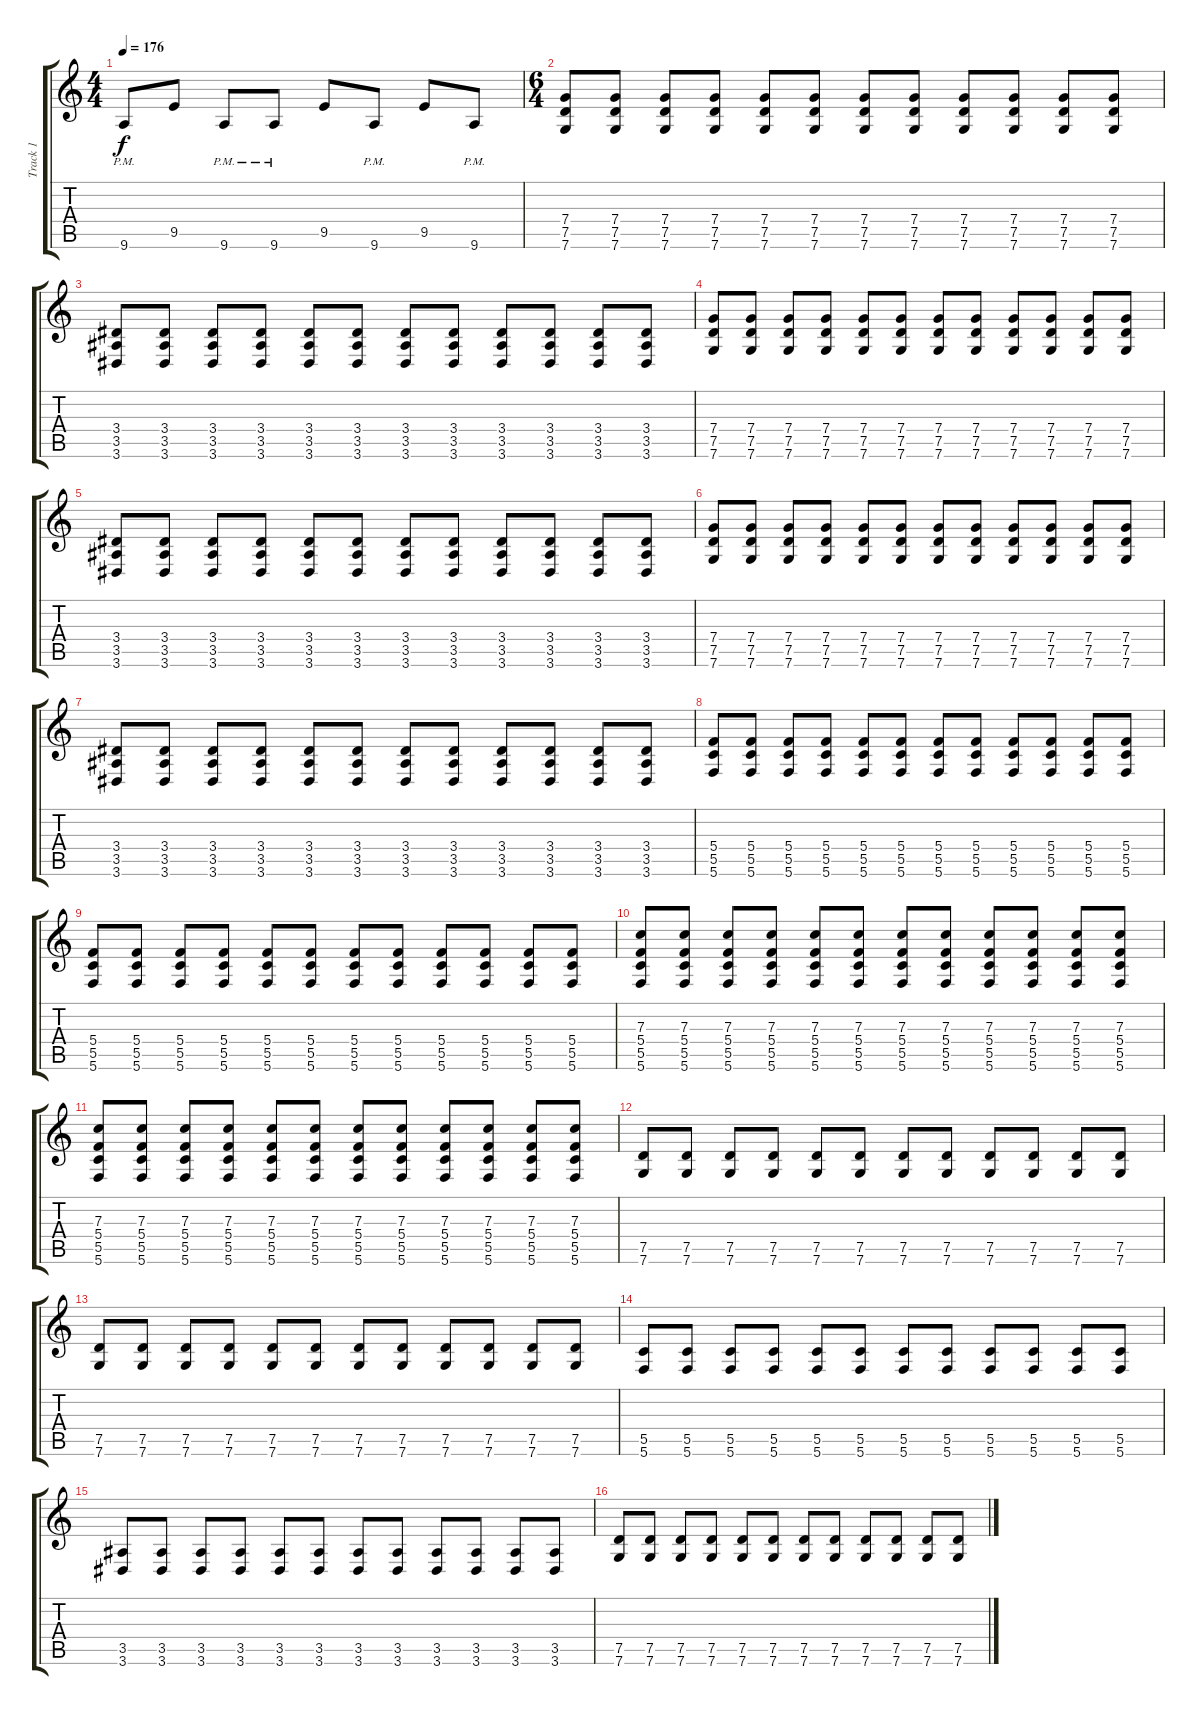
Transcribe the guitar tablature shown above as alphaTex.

\track ("Track 1" "Track 1") {instrument distortionguitar}
\staff {score tabs}
\tuning (D4 A3 F3 C3 G2 C2) {hide}
\ts (4 4)
\tempo 176
\clef g2
\ks c
9.6{pm}.8{dy f} 9.5.8 9.6{pm}.8 9.6{pm}.8 9.5.8 9.6{pm}.8 9.5.8 9.6{pm}.8 |
\ts (6 4)
(7.4 7.5 7.6).8 (7.4 7.5 7.6).8 (7.4 7.5 7.6).8 (7.4 7.5 7.6).8 (7.4 7.5 7.6).8 (7.4 7.5 7.6).8 (7.4 7.5 7.6).8 (7.4 7.5 7.6).8 (7.4 7.5 7.6).8 (7.4 7.5 7.6).8 (7.4 7.5 7.6).8 (7.4 7.5 7.6).8 |
(3.4 3.5 3.6).8 (3.4 3.5 3.6).8 (3.4 3.5 3.6).8 (3.4 3.5 3.6).8 (3.4 3.5 3.6).8 (3.4 3.5 3.6).8 (3.4 3.5 3.6).8 (3.4 3.5 3.6).8 (3.4 3.5 3.6).8 (3.4 3.5 3.6).8 (3.4 3.5 3.6).8 (3.4 3.5 3.6).8 |
(7.4 7.5 7.6).8 (7.4 7.5 7.6).8 (7.4 7.5 7.6).8 (7.4 7.5 7.6).8 (7.4 7.5 7.6).8 (7.4 7.5 7.6).8 (7.4 7.5 7.6).8 (7.4 7.5 7.6).8 (7.4 7.5 7.6).8 (7.4 7.5 7.6).8 (7.4 7.5 7.6).8 (7.4 7.5 7.6).8 |
(3.4 3.5 3.6).8 (3.4 3.5 3.6).8 (3.4 3.5 3.6).8 (3.4 3.5 3.6).8 (3.4 3.5 3.6).8 (3.4 3.5 3.6).8 (3.4 3.5 3.6).8 (3.4 3.5 3.6).8 (3.4 3.5 3.6).8 (3.4 3.5 3.6).8 (3.4 3.5 3.6).8 (3.4 3.5 3.6).8 |
(7.4 7.5 7.6).8 (7.4 7.5 7.6).8 (7.4 7.5 7.6).8 (7.4 7.5 7.6).8 (7.4 7.5 7.6).8 (7.4 7.5 7.6).8 (7.4 7.5 7.6).8 (7.4 7.5 7.6).8 (7.4 7.5 7.6).8 (7.4 7.5 7.6).8 (7.4 7.5 7.6).8 (7.4 7.5 7.6).8 |
(3.4 3.5 3.6).8 (3.4 3.5 3.6).8 (3.4 3.5 3.6).8 (3.4 3.5 3.6).8 (3.4 3.5 3.6).8 (3.4 3.5 3.6).8 (3.4 3.5 3.6).8 (3.4 3.5 3.6).8 (3.4 3.5 3.6).8 (3.4 3.5 3.6).8 (3.4 3.5 3.6).8 (3.4 3.5 3.6).8 |
(5.4 5.5 5.6).8 (5.4 5.5 5.6).8 (5.4 5.5 5.6).8 (5.4 5.5 5.6).8 (5.4 5.5 5.6).8 (5.4 5.5 5.6).8 (5.4 5.5 5.6).8 (5.4 5.5 5.6).8 (5.4 5.5 5.6).8 (5.4 5.5 5.6).8 (5.4 5.5 5.6).8 (5.4 5.5 5.6).8 |
(5.4 5.5 5.6).8 (5.4 5.5 5.6).8 (5.4 5.5 5.6).8 (5.4 5.5 5.6).8 (5.4 5.5 5.6).8 (5.4 5.5 5.6).8 (5.4 5.5 5.6).8 (5.4 5.5 5.6).8 (5.4 5.5 5.6).8 (5.4 5.5 5.6).8 (5.4 5.5 5.6).8 (5.4 5.5 5.6).8 |
(7.3 5.4 5.5 5.6).8 (7.3 5.4 5.5 5.6).8 (7.3 5.4 5.5 5.6).8 (7.3 5.4 5.5 5.6).8 (7.3 5.4 5.5 5.6).8 (7.3 5.4 5.5 5.6).8 (7.3 5.4 5.5 5.6).8 (7.3 5.4 5.5 5.6).8 (7.3 5.4 5.5 5.6).8 (7.3 5.4 5.5 5.6).8 (7.3 5.4 5.5 5.6).8 (7.3 5.4 5.5 5.6).8 |
(7.3 5.4 5.5 5.6).8 (7.3 5.4 5.5 5.6).8 (7.3 5.4 5.5 5.6).8 (7.3 5.4 5.5 5.6).8 (7.3 5.4 5.5 5.6).8 (7.3 5.4 5.5 5.6).8 (7.3 5.4 5.5 5.6).8 (7.3 5.4 5.5 5.6).8 (7.3 5.4 5.5 5.6).8 (7.3 5.4 5.5 5.6).8 (7.3 5.4 5.5 5.6).8 (7.3 5.4 5.5 5.6).8 |
(7.5 7.6).8 (7.5 7.6).8 (7.5 7.6).8 (7.5 7.6).8 (7.5 7.6).8 (7.5 7.6).8 (7.5 7.6).8 (7.5 7.6).8 (7.5 7.6).8 (7.5 7.6).8 (7.5 7.6).8 (7.5 7.6).8 |
(7.5 7.6).8 (7.5 7.6).8 (7.5 7.6).8 (7.5 7.6).8 (7.5 7.6).8 (7.5 7.6).8 (7.5 7.6).8 (7.5 7.6).8 (7.5 7.6).8 (7.5 7.6).8 (7.5 7.6).8 (7.5 7.6).8 |
(5.5 5.6).8 (5.5 5.6).8 (5.5 5.6).8 (5.5 5.6).8 (5.5 5.6).8 (5.5 5.6).8 (5.5 5.6).8 (5.5 5.6).8 (5.5 5.6).8 (5.5 5.6).8 (5.5 5.6).8 (5.5 5.6).8 |
(3.5 3.6).8 (3.5 3.6).8 (3.5 3.6).8 (3.5 3.6).8 (3.5 3.6).8 (3.5 3.6).8 (3.5 3.6).8 (3.5 3.6).8 (3.5 3.6).8 (3.5 3.6).8 (3.5 3.6).8 (3.5 3.6).8 |
(7.5 7.6).8 (7.5 7.6).8 (7.5 7.6).8 (7.5 7.6).8 (7.5 7.6).8 (7.5 7.6).8 (7.5 7.6).8 (7.5 7.6).8 (7.5 7.6).8 (7.5 7.6).8 (7.5 7.6).8 (7.5 7.6).8
